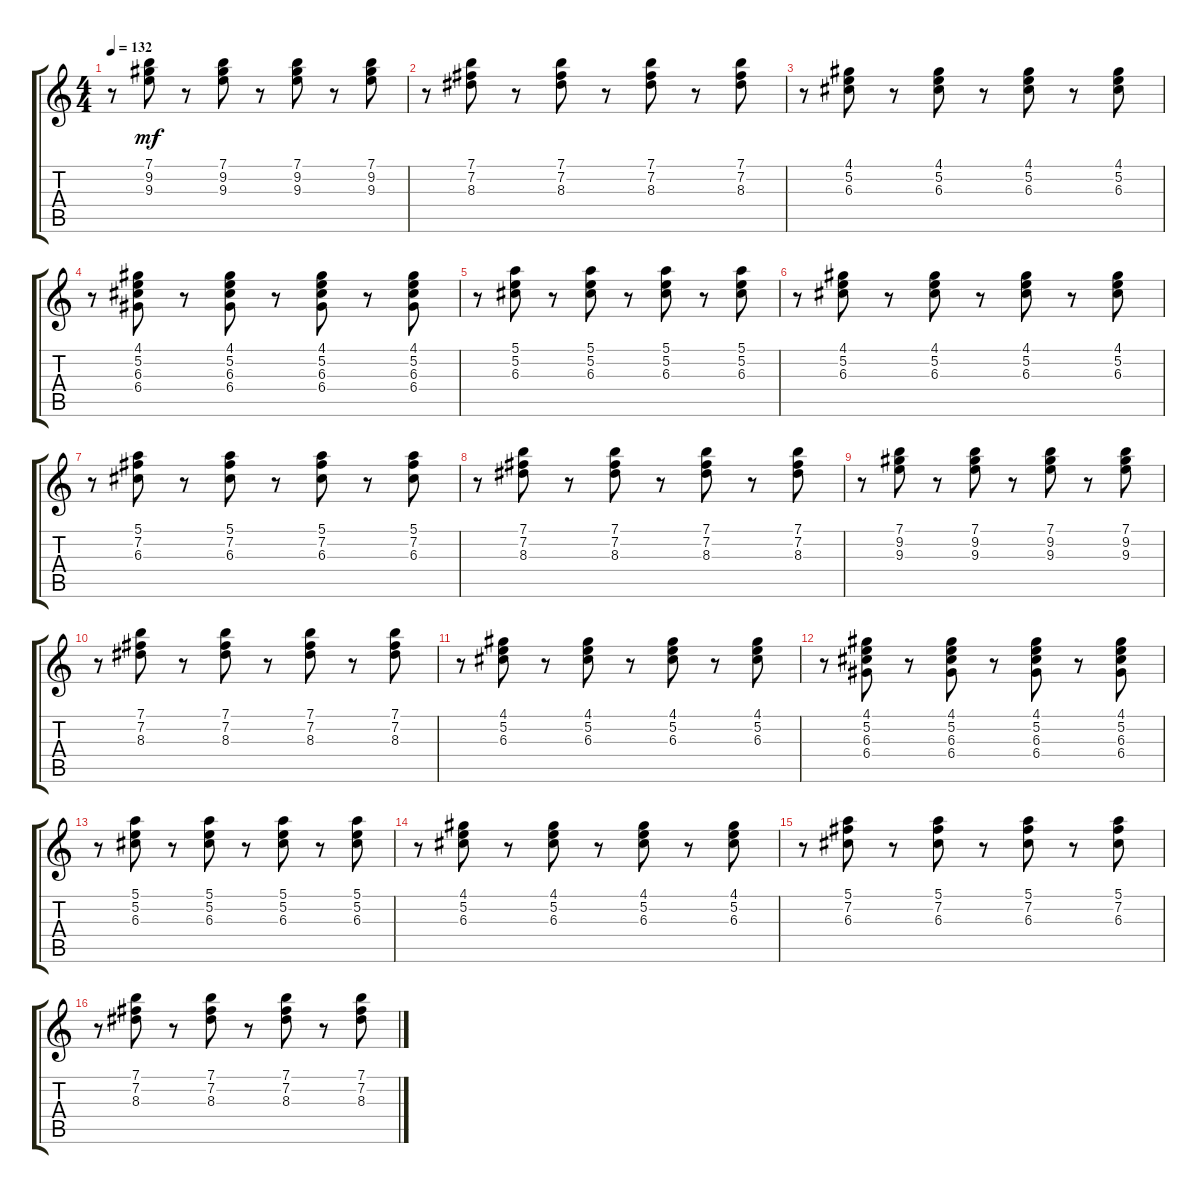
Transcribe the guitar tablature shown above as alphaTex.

\track "" {instrument acousticguitarsteel}
\staff {score tabs}
\tuning (E4 B3 G3 D3 A2 E2) {hide}
\ts (4 4)
\tempo 132
\clef g2
\ks c
r.8{dy mf} (7.1 9.2 9.3).8 r.8 (7.1 9.2 9.3).8 r.8 (7.1 9.2 9.3).8 r.8 (7.1 9.2 9.3).8 |
r.8 (7.1 7.2 8.3).8 r.8 (7.1 7.2 8.3).8 r.8 (7.1 7.2 8.3).8 r.8 (7.1 7.2 8.3).8 |
r.8 (4.1 5.2 6.3).8 r.8 (4.1 5.2 6.3).8 r.8 (4.1 5.2 6.3).8 r.8 (4.1 5.2 6.3).8 |
r.8 (4.1 5.2 6.3 6.4).8 r.8 (4.1 5.2 6.3 6.4).8 r.8 (4.1 5.2 6.3 6.4).8 r.8 (4.1 5.2 6.3 6.4).8 |
r.8 (5.1 5.2 6.3).8 r.8 (5.1 5.2 6.3).8 r.8 (5.1 5.2 6.3).8 r.8 (5.1 5.2 6.3).8 |
r.8 (4.1 5.2 6.3).8 r.8 (4.1 5.2 6.3).8 r.8 (4.1 5.2 6.3).8 r.8 (4.1 5.2 6.3).8 |
r.8 (5.1 7.2 6.3).8 r.8 (5.1 7.2 6.3).8 r.8 (5.1 7.2 6.3).8 r.8 (5.1 7.2 6.3).8 |
r.8 (7.1 7.2 8.3).8 r.8 (7.1 7.2 8.3).8 r.8 (7.1 7.2 8.3).8 r.8 (7.1 7.2 8.3).8 |
r.8 (7.1 9.2 9.3).8 r.8 (7.1 9.2 9.3).8 r.8 (7.1 9.2 9.3).8 r.8 (7.1 9.2 9.3).8 |
r.8 (7.1 7.2 8.3).8 r.8 (7.1 7.2 8.3).8 r.8 (7.1 7.2 8.3).8 r.8 (7.1 7.2 8.3).8 |
r.8 (4.1 5.2 6.3).8 r.8 (4.1 5.2 6.3).8 r.8 (4.1 5.2 6.3).8 r.8 (4.1 5.2 6.3).8 |
r.8 (4.1 5.2 6.3 6.4).8 r.8 (4.1 5.2 6.3 6.4).8 r.8 (4.1 5.2 6.3 6.4).8 r.8 (4.1 5.2 6.3 6.4).8 |
r.8 (5.1 5.2 6.3).8 r.8 (5.1 5.2 6.3).8 r.8 (5.1 5.2 6.3).8 r.8 (5.1 5.2 6.3).8 |
r.8 (4.1 5.2 6.3).8 r.8 (4.1 5.2 6.3).8 r.8 (4.1 5.2 6.3).8 r.8 (4.1 5.2 6.3).8 |
r.8 (5.1 7.2 6.3).8 r.8 (5.1 7.2 6.3).8 r.8 (5.1 7.2 6.3).8 r.8 (5.1 7.2 6.3).8 |
r.8 (7.1 7.2 8.3).8 r.8 (7.1 7.2 8.3).8 r.8 (7.1 7.2 8.3).8 r.8 (7.1 7.2 8.3).8
